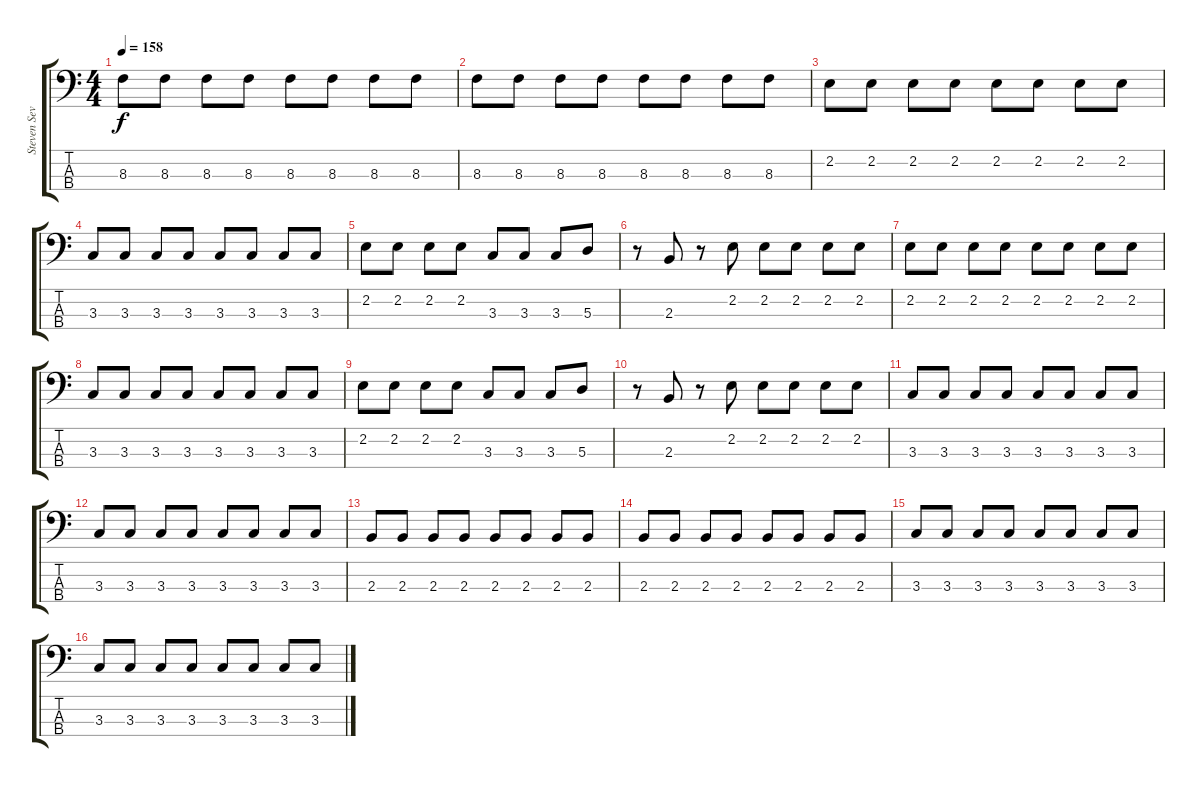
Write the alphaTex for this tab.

\track ("Steven Severin" "Steven Sev") {instrument electricbassfinger}
\staff {score tabs}
\tuning (G2 D2 A1 E1) {hide}
\ts (4 4)
\tempo 158
\clef f4
\ks c
8.3.8{dy f} 8.3.8 8.3.8 8.3.8 8.3.8 8.3.8 8.3.8 8.3.8 |
8.3.8 8.3.8 8.3.8 8.3.8 8.3.8 8.3.8 8.3.8 8.3.8 |
2.2.8 2.2.8 2.2.8 2.2.8 2.2.8 2.2.8 2.2.8 2.2.8 |
3.3.8 3.3.8 3.3.8 3.3.8 3.3.8 3.3.8 3.3.8 3.3.8 |
2.2.8 2.2.8 2.2.8 2.2.8 3.3.8 3.3.8 3.3.8 5.3.8 |
r.8 2.3.8 r.8 2.2.8 2.2.8 2.2.8 2.2.8 2.2.8 |
2.2.8 2.2.8 2.2.8 2.2.8 2.2.8 2.2.8 2.2.8 2.2.8 |
3.3.8 3.3.8 3.3.8 3.3.8 3.3.8 3.3.8 3.3.8 3.3.8 |
2.2.8 2.2.8 2.2.8 2.2.8 3.3.8 3.3.8 3.3.8 5.3.8 |
r.8 2.3.8 r.8 2.2.8 2.2.8 2.2.8 2.2.8 2.2.8 |
3.3.8 3.3.8 3.3.8 3.3.8 3.3.8 3.3.8 3.3.8 3.3.8 |
3.3.8 3.3.8 3.3.8 3.3.8 3.3.8 3.3.8 3.3.8 3.3.8 |
2.3.8 2.3.8 2.3.8 2.3.8 2.3.8 2.3.8 2.3.8 2.3.8 |
2.3.8 2.3.8 2.3.8 2.3.8 2.3.8 2.3.8 2.3.8 2.3.8 |
3.3.8 3.3.8 3.3.8 3.3.8 3.3.8 3.3.8 3.3.8 3.3.8 |
3.3.8 3.3.8 3.3.8 3.3.8 3.3.8 3.3.8 3.3.8 3.3.8
